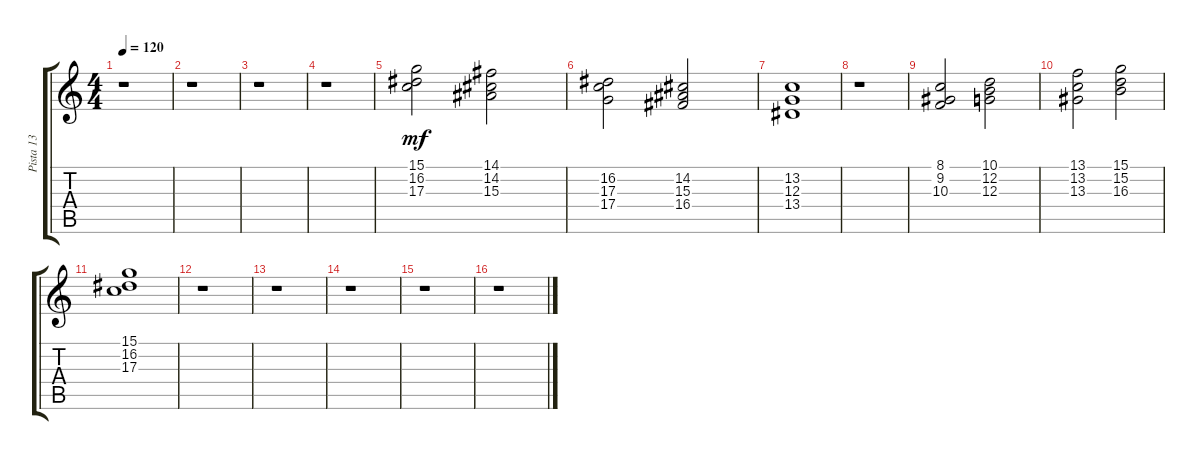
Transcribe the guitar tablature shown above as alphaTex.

\track ("Pista 13" "Pista 13") {instrument lead6voice}
\staff {score tabs}
\tuning (E4 B3 G3 D3 A2 E2) {hide}
\ts (4 4)
\tempo 120
\clef g2
\ks c
r.1{dy mf} |
r.1 |
r.1 |
r.1 |
(15.1 16.2 17.3).2 (14.1 14.2 15.3).2 |
(16.2 17.3 17.4).2 (14.2 15.3 16.4).2 |
(13.2 12.3 13.4).1 |
r.1 |
(8.1 9.2 10.3).2 (10.1 12.2 12.3).2 |
(13.1 13.2 13.3).2 (15.1 15.2 16.3).2 |
(15.1 16.2 17.3).1 |
r.1 |
r.1 |
r.1 |
r.1 |
r.1
